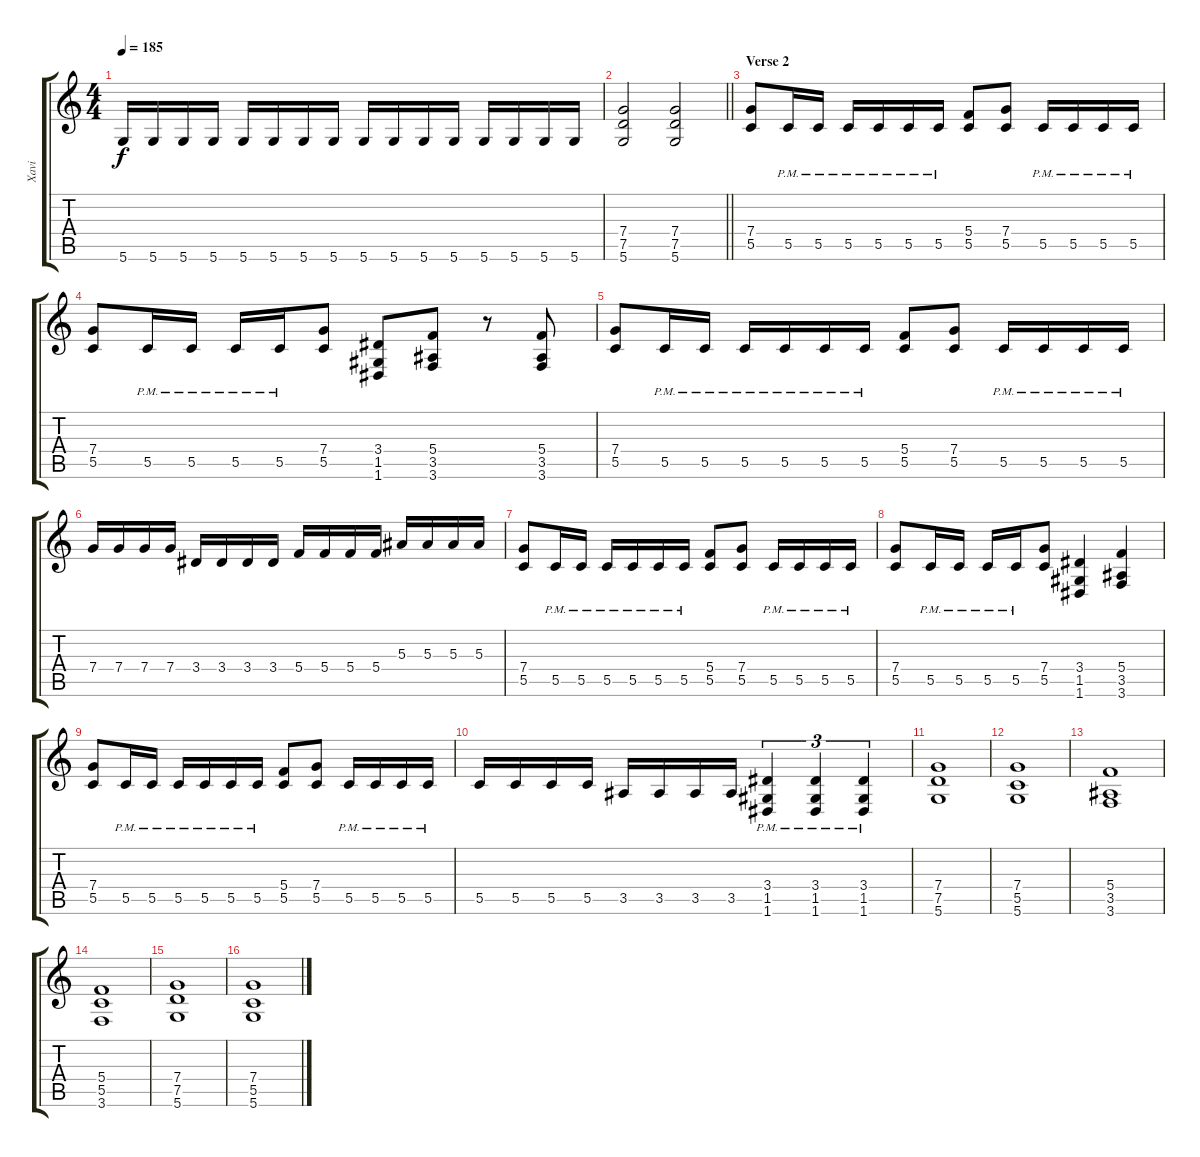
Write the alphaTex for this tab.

\track ("Xavi" "Xavi") {instrument distortionguitar}
\staff {score tabs}
\tuning (D4 A3 F3 C3 G2 D2) {hide}
\ts (4 4)
\tempo 185
\clef g2
\ks c
5.6.16{dy f} 5.6.16 5.6.16 5.6.16 5.6.16 5.6.16 5.6.16 5.6.16 5.6.16 5.6.16 5.6.16 5.6.16 5.6.16 5.6.16 5.6.16 5.6.16 |
\barLineRight lightlight
(7.4 7.5 5.6).2 (7.4 7.5 5.6).2 |
\section ("" "Verse 2")
(7.4 5.5).8 5.5{pm}.16 5.5{pm}.16 5.5{pm}.16 5.5{pm}.16 5.5{pm}.16 5.5{pm}.16 (5.4 5.5).8 (7.4 5.5).8 5.5{pm}.16 5.5{pm}.16 5.5{pm}.16 5.5{pm}.16 |
(7.4 5.5).8 5.5{pm}.16 5.5{pm}.16 5.5{pm}.16 5.5{pm}.16 (7.4 5.5).8 (3.4 1.5 1.6).8 (5.4 3.5 3.6).8 r.8 (5.4 3.5 3.6).8 |
(7.4 5.5).8 5.5{pm}.16 5.5{pm}.16 5.5{pm}.16 5.5{pm}.16 5.5{pm}.16 5.5{pm}.16 (5.4 5.5).8 (7.4 5.5).8 5.5{pm}.16 5.5{pm}.16 5.5{pm}.16 5.5{pm}.16 |
7.4.16 7.4.16 7.4.16 7.4.16 3.4.16 3.4.16 3.4.16 3.4.16 5.4.16 5.4.16 5.4.16 5.4.16 5.3.16 5.3.16 5.3.16 5.3.16 |
(7.4 5.5).8 5.5{pm}.16 5.5{pm}.16 5.5{pm}.16 5.5{pm}.16 5.5{pm}.16 5.5{pm}.16 (5.4 5.5).8 (7.4 5.5).8 5.5{pm}.16 5.5{pm}.16 5.5{pm}.16 5.5{pm}.16 |
(7.4 5.5).8 5.5{pm}.16 5.5{pm}.16 5.5{pm}.16 5.5{pm}.16 (7.4 5.5).8 (3.4 1.5 1.6).4 (5.4 3.5 3.6).4 |
(7.4 5.5).8 5.5{pm}.16 5.5{pm}.16 5.5{pm}.16 5.5{pm}.16 5.5{pm}.16 5.5{pm}.16 (5.4 5.5).8 (7.4 5.5).8 5.5{pm}.16 5.5{pm}.16 5.5{pm}.16 5.5{pm}.16 |
5.5.16 5.5.16 5.5.16 5.5.16 3.5.16 3.5.16 3.5.16 3.5.16 (3.4{pm} 1.5{pm} 1.6{pm}).4{tu (3 2)} (3.4{pm} 1.5{pm} 1.6{pm}).4{tu (3 2)} (3.4{pm} 1.5{pm} 1.6{pm}).4{tu (3 2)} |
(7.4 7.5 5.6).1 |
(7.4 5.5 5.6).1 |
(5.4 3.5 3.6).1 |
(5.4 5.5 3.6).1 |
(7.4 7.5 5.6).1 |
(7.4 5.5 5.6).1
